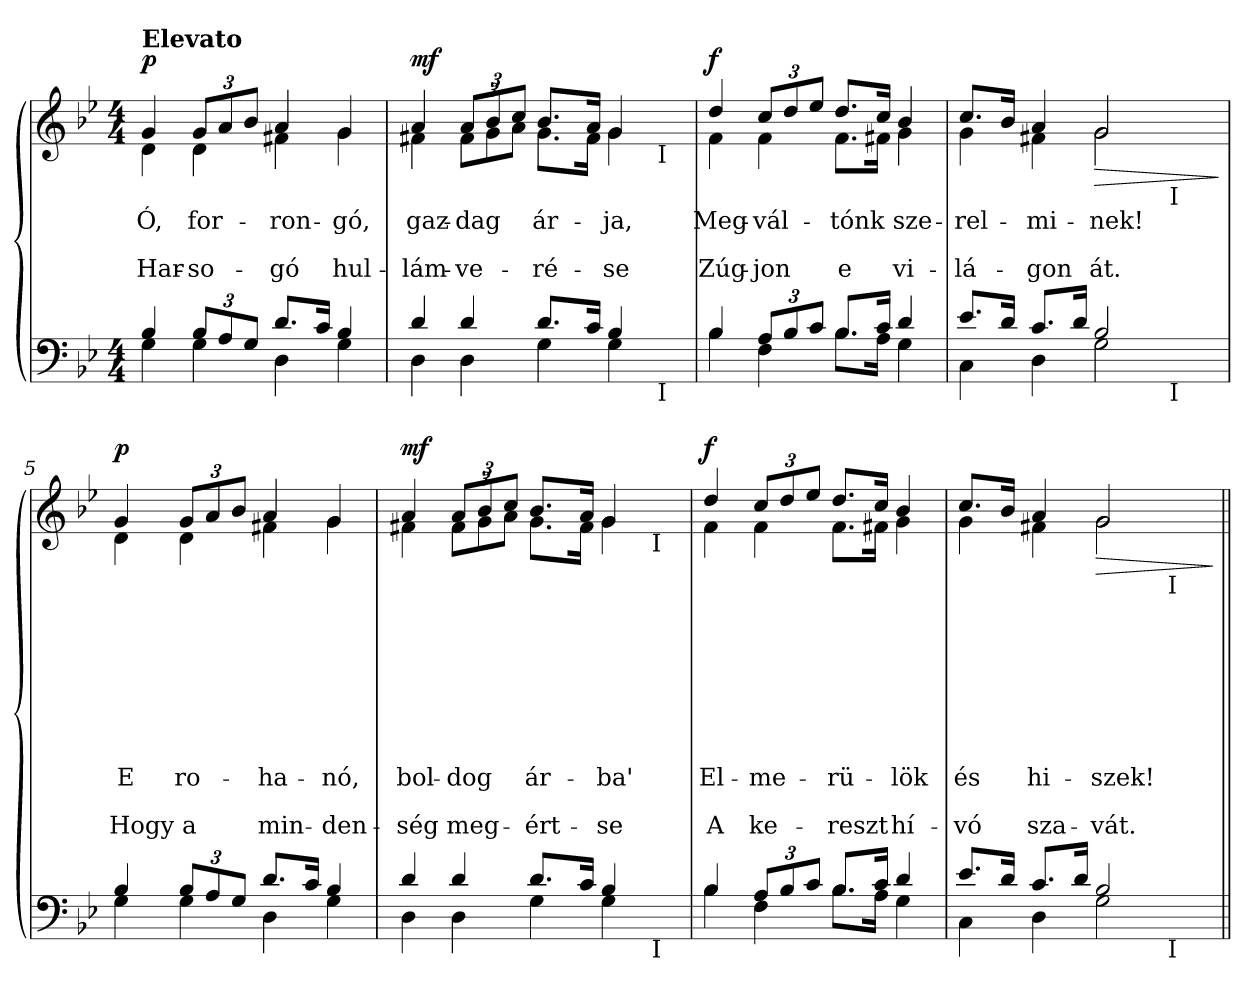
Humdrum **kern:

**kern	**kern	**text	**text	**text	**text	**text	**text	**text	**text	**text	**text	**dynam
*part2	*part1	*part1	*part1	*part1	*part1	*part1	*part1	*part1	*part1	*part1	*part1	*part1
*staff2	*staff1	*staff1	*staff1	*staff1	*staff1	*staff1	*staff1	*staff1	*staff1	*staff1	*staff1	*staff1
*clefF4	*clefG2	*	*	*	*	*	*	*	*	*	*	*
*k[b-e-]	*k[b-e-]	*	*	*	*	*	*	*	*	*	*	*
*B-:	*B-:	*	*	*	*	*	*	*	*	*	*	*
*M4/4	*M4/4	*	*	*	*	*	*	*	*	*	*	*
=1	=1	=1	=1	=1	=1	=1	=1	=1	=1	=1	=1	=1
*^	*^	*	*	*	*	*	*	*	*	*	*	*
!	!	!LO:TX:a:B:t=Elevato	!	!	!	!	!	!	!	!	!	!	!	!
!	!	!	!	!LO:LY:b	!	!LO:LY:b	!	!	!	!	!	!	!	!LO:DY:b
4B-/	4G\	4g/	4d\	Ó,	.	Har-	.	.	.	.	.	.	.	p
!	!	!	!	!LO:LY:b	!	!LO:LY:b	!	!	!	!	!	!	!	!
12B-/L	4G\	12g/L	4d\	for-	.	-so-	.	.	.	.	.	.	.	.
12A/	.	12a/	.	.	.	.	.	.	.	.	.	.	.	.
12G/J	.	12b-/J	.	.	.	.	.	.	.	.	.	.	.	.
!	!	!	!	!LO:LY:b	!	!LO:LY:b	!	!	!	!	!	!	!	!
8.d/L	4D\	4a/	4f#X\	-ron-	.	-gó	.	.	.	.	.	.	.	.
16c/Jk	.	.	.	.	.	.	.	.	.	.	.	.	.	.
!	!	!	!	!LO:LY:b	!	!LO:LY:b	!	!	!	!	!	!	!	!
4B-/	4G\	4g/	4g\	-gó,	.	hul-	.	.	.	.	.	.	.	.
=2	=2	=2	=2	=2	=2	=2	=2	=2	=2	=2	=2	=2	=2	=2
!	!	!	!	!LO:LY:b	!	!LO:LY:b	!	!	!	!	!	!	!	!LO:DY:a
*	*^	*	*^	*	*	*	*	*	*	*	*	*	*	*
4d/	4D\	3%2ryy	4a/	4f#X\	3%2ryy	gaz-	.	-lám-	.	.	.	.	.	.	.	mf
!	!	!	!	!	!	!LO:LY:b	!	!LO:LY:b	!	!	!	!	!	!	!	!
4d/	4D\	.	12a/L	12f#\L	.	-dag	.	-ve-	.	.	.	.	.	.	.	.
.	.	.	12b-/	12g\	.	.	.	.	.	.	.	.	.	.	.	.
.	.	.	12cc/J	12a\J	.	.	.	.	.	.	.	.	.	.	.	.
!	!	!	!	!	!	!LO:LY:b	!	!LO:LY:b	!	!	!	!	!	!	!	!
8.d/L	4G\	.	8.b-/L	8.g\L	.	ár-	.	-ré-	.	.	.	.	.	.	.	.
.	.	6ryy	.	.	6ryy	.	.	.	.	.	.	.	.	.	.	.
16c/Jk	.	.	16a/Jk	16f#\Jk	.	.	.	.	.	.	.	.	.	.	.	.
!	!	!	!	!	!	!LO:LY:b	!	!LO:LY:b	!	!	!	!	!	!	!	!
4B-/	4G\	.	4g/	4g\	.	-ja,	.	-se	.	.	.	.	.	.	.	.
.	.	24ryy	.	.	24ryy	.	.	.	.	.	.	.	.	.	.	.
.	.	96ryy	.	.	96ryy	.	.	.	.	.	.	.	.	.	.	.
!	!	!	!	!	!LO:TX:b:t=I	!	!	!	!	!	!	!	!	!	!	!
!	!	!LO:TX:b:t=I	!	!	!	!	!	!	!	!	!	!	!	!	!	!
.	.	12ryy	.	.	12ryy	.	.	.	.	.	.	.	.	.	.	.
.	.	48.ryy	.	.	48.ryy	.	.	.	.	.	.	.	.	.	.	.
*	*v	*v	*	*	*	*	*	*	*	*	*	*	*	*	*	*
*	*	*	*v	*v	*	*	*	*	*	*	*	*	*	*	*
=3	=3	=3	=3	=3	=3	=3	=3	=3	=3	=3	=3	=3	=3	=3
*	*^	*	*^	*	*	*	*	*	*	*	*	*	*	*
!	!	!	!	!	!	!LO:LY:b	!	!LO:LY:b	!	!	!	!	!	!	!	!LO:DY:a
*	*v	*v	*	*	*	*	*	*	*	*	*	*	*	*	*	*
*	*	*	*v	*v	*	*	*	*	*	*	*	*	*	*	*
4B-/	4B-\	4dd/	4f\	Meg-	.	Zúg-	.	.	.	.	.	.	.	f
!	!	!	!	!LO:LY:b	!	!LO:LY:b	!	!	!	!	!	!	!	!
12A/L	4F\	12cc/L	4f\	-vál-	.	-jon	.	.	.	.	.	.	.	.
12B-/	.	12dd/	.	.	.	.	.	.	.	.	.	.	.	.
12c/J	.	12ee-/J	.	.	.	.	.	.	.	.	.	.	.	.
!	!	!	!	!LO:LY:b	!	!LO:LY:b	!	!	!	!	!	!	!	!
8.B-/L	8.B-\L	8.dd/L	8.f\L	-tónk	.	e	.	.	.	.	.	.	.	.
16c/Jk	16A\Jk	16cc/Jk	16f#X\Jk	.	.	.	.	.	.	.	.	.	.	.
!	!	!	!	!LO:LY:b	!	!LO:LY:b	!	!	!	!	!	!	!	!
4d/	4G\	4b-/	4g\	sze-	.	vi-	.	.	.	.	.	.	.	.
=4	=4	=4	=4	=4	=4	=4	=4	=4	=4	=4	=4	=4	=4	=4
!	!	!	!	!LO:LY:b	!	!LO:LY:b	!	!	!	!	!	!	!	!
*	*^	*	*^	*	*	*	*	*	*	*	*	*	*	*
8.e-/L	4C\	3%2ryy	8.cc/L	4g\	3%2ryy	-rel-	.	-lá-	.	.	.	.	.	.	.	.
16d/Jk	.	.	16b-/Jk	.	.	.	.	.	.	.	.	.	.	.	.	.
!	!	!	!	!	!	!LO:LY:b	!	!LO:LY:b	!	!	!	!	!	!	!	!
8.c/L	4D\	.	4a/	4f#X\	.	-mi-	.	-gon	.	.	.	.	.	.	.	.
16d/Jk	.	.	.	.	.	.	.	.	.	.	.	.	.	.	.	.
!	!	!	!	!	!	!	!	!	!	!	!	!	!	!	!	!LO:HP:b
!	!	!	!	!	!	!LO:LY:b	!	!LO:LY:b	!	!	!	!	!	!	!	!
2B-/	2G\	.	2g/	2g\	.	-nek!	.	át.	.	.	.	.	.	.	.	>
.	.	12ryy	.	.	12ryy	.	.	.	.	.	.	.	.	.	.	.
.	.	48ryy	.	.	48ryy	.	.	.	.	.	.	.	.	.	.	.
!	!	!	!	!	!LO:TX:b:t=I	!	!	!	!	!	!	!	!	!	!	!
!	!	!LO:TX:b:t=I	!	!	!	!	!	!	!	!	!	!	!	!	!	!
.	.	6ryy	.	.	6ryy	.	.	.	.	.	.	.	.	.	.	.
.	.	24.ryy	.	.	24.ryy	.	.	.	.	.	.	.	.	.	.	.
.	.	.	.	.	.	.	.	.	.	.	.	.	.	.	.	]
*	*v	*v	*	*	*	*	*	*	*	*	*	*	*	*	*	*
*	*	*	*v	*v	*	*	*	*	*	*	*	*	*	*	*
!!LO:LB:g=z
=5	=5	=5	=5	=5	=5	=5	=5	=5	=5	=5	=5	=5	=5	=5
*	*^	*	*^	*	*	*	*	*	*	*	*	*	*	*
!	!	!	!	!	!	!	!	!	!	!	!	!	!LO:LY:b	!	!LO:LY:b	!LO:DY:b
*	*v	*v	*	*	*	*	*	*	*	*	*	*	*	*	*	*
*	*	*	*v	*v	*	*	*	*	*	*	*	*	*	*	*
4B-/	4G\	4g/	4d\	.	.	.	.	.	.	.	E	.	Hogy	p
!	!	!	!	!	!	!	!	!	!	!	!LO:LY:b	!	!LO:LY:b	!
12B-/L	4G\	12g/L	4d\	.	.	.	.	.	.	.	ro-	.	a	.
12A/	.	12a/	.	.	.	.	.	.	.	.	.	.	.	.
12G/J	.	12b-/J	.	.	.	.	.	.	.	.	.	.	.	.
!	!	!	!	!	!	!	!	!	!	!	!LO:LY:b	!	!LO:LY:b	!
8.d/L	4D\	4a/	4f#X\	.	.	.	.	.	.	.	-ha-	.	min-	.
16c/Jk	.	.	.	.	.	.	.	.	.	.	.	.	.	.
!	!	!	!	!	!	!	!	!	!	!	!LO:LY:b	!	!LO:LY:b	!
4B-/	4G\	4g/	4g\	.	.	.	.	.	.	.	-nó,	.	-den-	.
=6	=6	=6	=6	=6	=6	=6	=6	=6	=6	=6	=6	=6	=6	=6
!	!	!	!	!	!	!	!	!	!	!	!LO:LY:b	!	!LO:LY:b	!LO:DY:a
*	*^	*	*^	*	*	*	*	*	*	*	*	*	*	*
4d/	4D\	3%2ryy	4a/	4f#X\	3%2ryy	.	.	.	.	.	.	.	bol-	.	-ség	mf
!	!	!	!	!	!	!	!	!	!	!	!	!	!LO:LY:b	!	!LO:LY:b	!
4d/	4D\	.	12a/L	12f#\L	.	.	.	.	.	.	.	.	-dog	.	meg-	.
.	.	.	12b-/	12g\	.	.	.	.	.	.	.	.	.	.	.	.
.	.	.	12cc/J	12a\J	.	.	.	.	.	.	.	.	.	.	.	.
!	!	!	!	!	!	!	!	!	!	!	!	!	!LO:LY:b	!	!LO:LY:b	!
8.d/L	4G\	.	8.b-/L	8.g\L	.	.	.	.	.	.	.	.	ár-	.	-ért-	.
.	.	6ryy	.	.	6ryy	.	.	.	.	.	.	.	.	.	.	.
16c/Jk	.	.	16a/Jk	16f#\Jk	.	.	.	.	.	.	.	.	.	.	.	.
!	!	!	!	!	!	!	!	!	!	!	!	!	!LO:LY:b	!	!LO:LY:b	!
4B-/	4G\	.	4g/	4g\	.	.	.	.	.	.	.	.	-ba'	.	-se	.
.	.	24ryy	.	.	24ryy	.	.	.	.	.	.	.	.	.	.	.
.	.	96ryy	.	.	96ryy	.	.	.	.	.	.	.	.	.	.	.
!	!	!	!	!	!LO:TX:b:t=I	!	!	!	!	!	!	!	!	!	!	!
!	!	!LO:TX:b:t=I	!	!	!	!	!	!	!	!	!	!	!	!	!	!
.	.	12ryy	.	.	12ryy	.	.	.	.	.	.	.	.	.	.	.
.	.	48.ryy	.	.	48.ryy	.	.	.	.	.	.	.	.	.	.	.
*	*v	*v	*	*	*	*	*	*	*	*	*	*	*	*	*	*
*	*	*	*v	*v	*	*	*	*	*	*	*	*	*	*	*
=7	=7	=7	=7	=7	=7	=7	=7	=7	=7	=7	=7	=7	=7	=7
*	*^	*	*^	*	*	*	*	*	*	*	*	*	*	*
!	!	!	!	!	!	!	!	!	!	!	!	!	!LO:LY:b	!	!LO:LY:b	!LO:DY:a
*	*v	*v	*	*	*	*	*	*	*	*	*	*	*	*	*	*
*	*	*	*v	*v	*	*	*	*	*	*	*	*	*	*	*
4B-/	4B-\	4dd/	4f\	.	.	.	.	.	.	.	El-	.	A	f
!	!	!	!	!	!	!	!	!	!	!	!LO:LY:b	!	!LO:LY:b	!
12A/L	4F\	12cc/L	4f\	.	.	.	.	.	.	.	-me-	.	ke-	.
12B-/	.	12dd/	.	.	.	.	.	.	.	.	.	.	.	.
12c/J	.	12ee-/J	.	.	.	.	.	.	.	.	.	.	.	.
!	!	!	!	!	!	!	!	!	!	!	!LO:LY:b	!	!LO:LY:b	!
8.B-/L	8.B-\L	8.dd/L	8.f\L	.	.	.	.	.	.	.	-rü-	.	-reszt	.
16c/Jk	16A\Jk	16cc/Jk	16f#X\Jk	.	.	.	.	.	.	.	.	.	.	.
!	!	!	!	!	!	!	!	!	!	!	!LO:LY:b	!	!LO:LY:b	!
4d/	4G\	4b-/	4g\	.	.	.	.	.	.	.	-lök	.	hí-	.
=8	=8	=8	=8	=8	=8	=8	=8	=8	=8	=8	=8	=8	=8	=8
!	!	!	!	!	!	!	!	!	!	!	!LO:LY:b	!	!LO:LY:b	!
*	*^	*	*^	*	*	*	*	*	*	*	*	*	*	*
8.e-/L	4C\	3%2ryy	8.cc/L	4g\	3%2ryy	.	.	.	.	.	.	.	és	.	-vó	.
16d/Jk	.	.	16b-/Jk	.	.	.	.	.	.	.	.	.	.	.	.	.
!	!	!	!	!	!	!	!	!	!	!	!	!	!LO:LY:b	!	!LO:LY:b	!
8.c/L	4D\	.	4a/	4f#X\	.	.	.	.	.	.	.	.	hi-	.	sza-	.
16d/Jk	.	.	.	.	.	.	.	.	.	.	.	.	.	.	.	.
!	!	!	!	!	!	!	!	!	!	!	!	!	!	!	!	!LO:HP:b
!	!	!	!	!	!	!	!	!	!	!	!	!	!LO:LY:b	!	!LO:LY:b	!
2B-/	2G\	.	2g/	2g\	.	.	.	.	.	.	.	.	-szek!	.	-vát.	>
.	.	12.ryy	.	.	12.ryy	.	.	.	.	.	.	.	.	.	.	.
!	!	!	!	!	!LO:TX:b:t=I	!	!	!	!	!	!	!	!	!	!	!
!	!	!LO:TX:b:t=I	!	!	!	!	!	!	!	!	!	!	!	!	!	!
.	.	6ryy	.	.	6ryy	.	.	.	.	.	.	.	.	.	.	.
.	.	24ryy	.	.	24ryy	.	.	.	.	.	.	.	.	.	.	.
.	.	.	.	.	.	.	.	.	.	.	.	.	.	.	.	]
*v	*v	*v	*	*	*	*	*	*	*	*	*	*	*	*	*	*
*	*v	*v	*v	*	*	*	*	*	*	*	*	*	*	*
=||	=||	=||	=||	=||	=||	=||	=||	=||	=||	=||	=||	=||
*-	*-	*-	*-	*-	*-	*-	*-	*-	*-	*-	*-	*-
